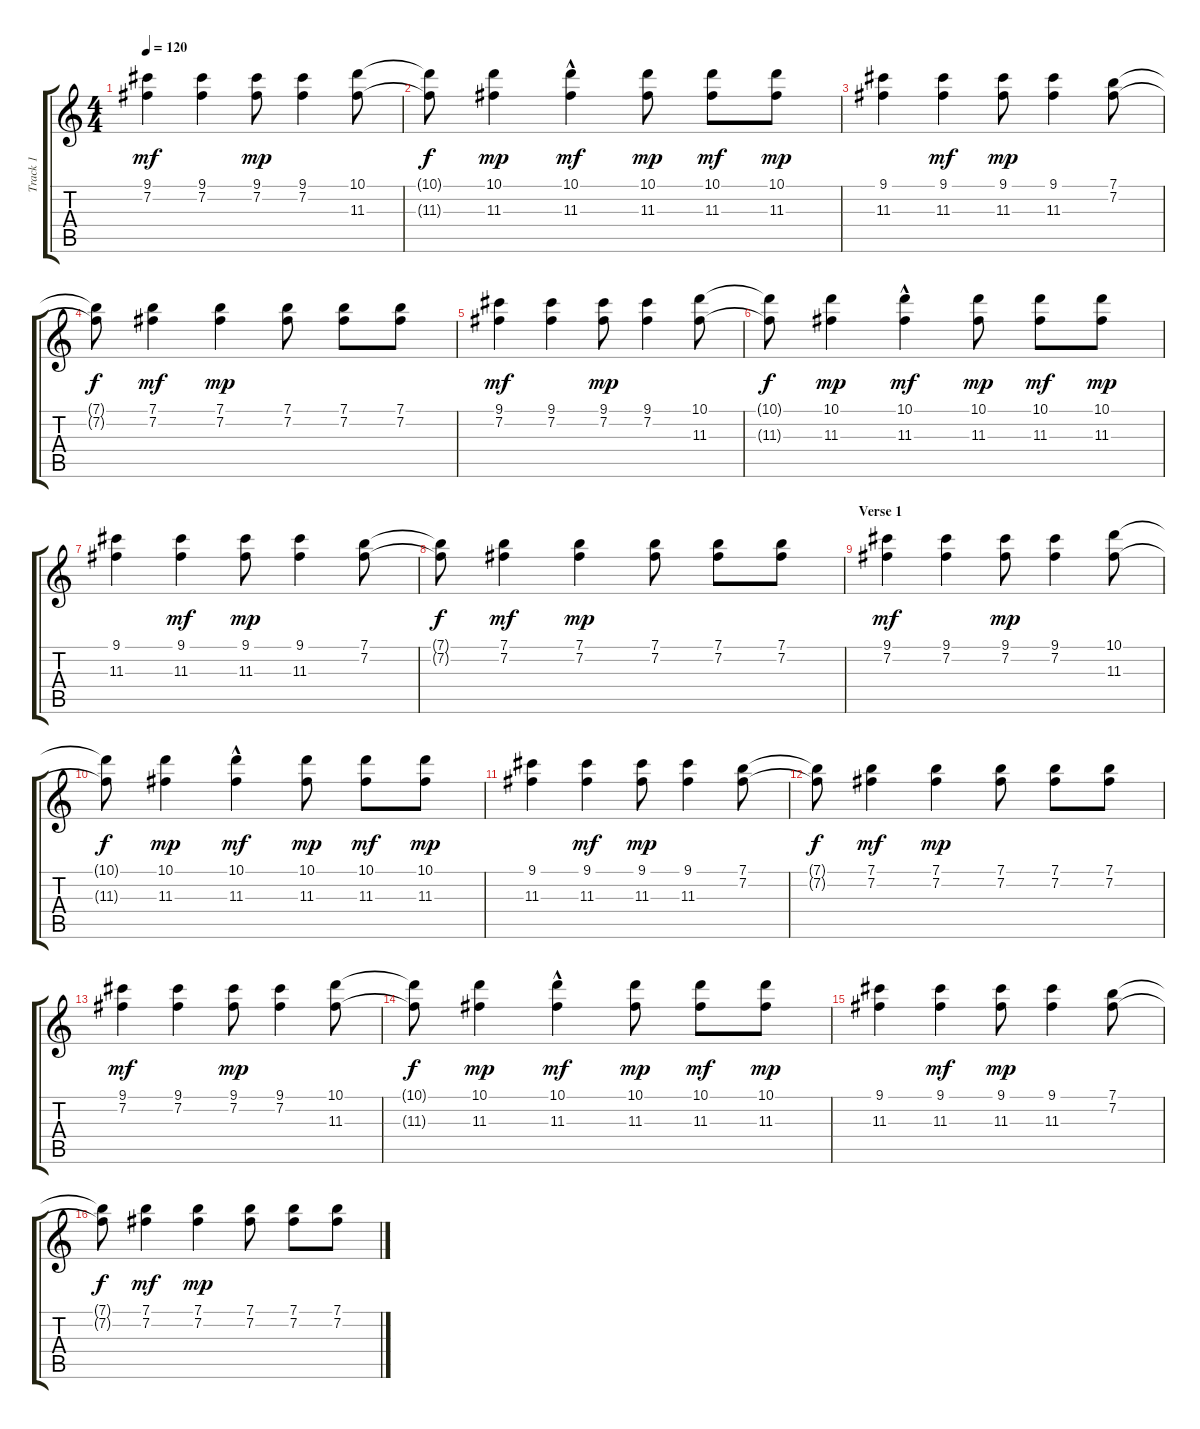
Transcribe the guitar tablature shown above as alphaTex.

\track ("Track 1" "Track 1") {instrument acousticguitarsteel}
\staff {score tabs}
\tuning (E4 B3 G3 D3 A2 E2) {hide}
\ts (4 4)
\tempo 120
\clef g2
\ks c
(9.1 7.2).4{dy mf instrument acousticguitarsteel} (9.1 7.2).4 (9.1 7.2).8{dy mp} (9.1 7.2).4 (10.1 11.3).8 |
(10.1{t} 11.3{t}).8{dy f} (10.1 11.3).4{dy mp} (10.1{hac} 11.3).4{dy mf} (10.1 11.3).8{dy mp} (10.1 11.3).8{dy mf} (10.1 11.3).8{dy mp} |
(9.1 11.3).4 (9.1 11.3).4{dy mf} (9.1 11.3).8{dy mp} (9.1 11.3).4 (7.1 7.2).8 |
(7.1{t} 7.2{t}).8{dy f} (7.1 7.2).4{dy mf} (7.1 7.2).4{dy mp} (7.1 7.2).8 (7.1 7.2).8 (7.1 7.2).8 |
(9.1 7.2).4{dy mf} (9.1 7.2).4 (9.1 7.2).8{dy mp} (9.1 7.2).4 (10.1 11.3).8 |
(10.1{t} 11.3{t}).8{dy f} (10.1 11.3).4{dy mp} (10.1{hac} 11.3).4{dy mf} (10.1 11.3).8{dy mp} (10.1 11.3).8{dy mf} (10.1 11.3).8{dy mp} |
(9.1 11.3).4 (9.1 11.3).4{dy mf} (9.1 11.3).8{dy mp} (9.1 11.3).4 (7.1 7.2).8 |
(7.1{t} 7.2{t}).8{dy f} (7.1 7.2).4{dy mf} (7.1 7.2).4{dy mp} (7.1 7.2).8 (7.1 7.2).8 (7.1 7.2).8 |
\section ("" "Verse 1")
(9.1 7.2).4{dy mf} (9.1 7.2).4 (9.1 7.2).8{dy mp} (9.1 7.2).4 (10.1 11.3).8 |
(10.1{t} 11.3{t}).8{dy f} (10.1 11.3).4{dy mp} (10.1{hac} 11.3).4{dy mf} (10.1 11.3).8{dy mp} (10.1 11.3).8{dy mf} (10.1 11.3).8{dy mp} |
(9.1 11.3).4 (9.1 11.3).4{dy mf} (9.1 11.3).8{dy mp} (9.1 11.3).4 (7.1 7.2).8 |
(7.1{t} 7.2{t}).8{dy f} (7.1 7.2).4{dy mf} (7.1 7.2).4{dy mp} (7.1 7.2).8 (7.1 7.2).8 (7.1 7.2).8 |
(9.1 7.2).4{dy mf} (9.1 7.2).4 (9.1 7.2).8{dy mp} (9.1 7.2).4 (10.1 11.3).8 |
(10.1{t} 11.3{t}).8{dy f} (10.1 11.3).4{dy mp} (10.1{hac} 11.3).4{dy mf} (10.1 11.3).8{dy mp} (10.1 11.3).8{dy mf} (10.1 11.3).8{dy mp} |
(9.1 11.3).4 (9.1 11.3).4{dy mf} (9.1 11.3).8{dy mp} (9.1 11.3).4 (7.1 7.2).8 |
(7.1{t} 7.2{t}).8{dy f} (7.1 7.2).4{dy mf} (7.1 7.2).4{dy mp} (7.1 7.2).8 (7.1 7.2).8 (7.1 7.2).8
